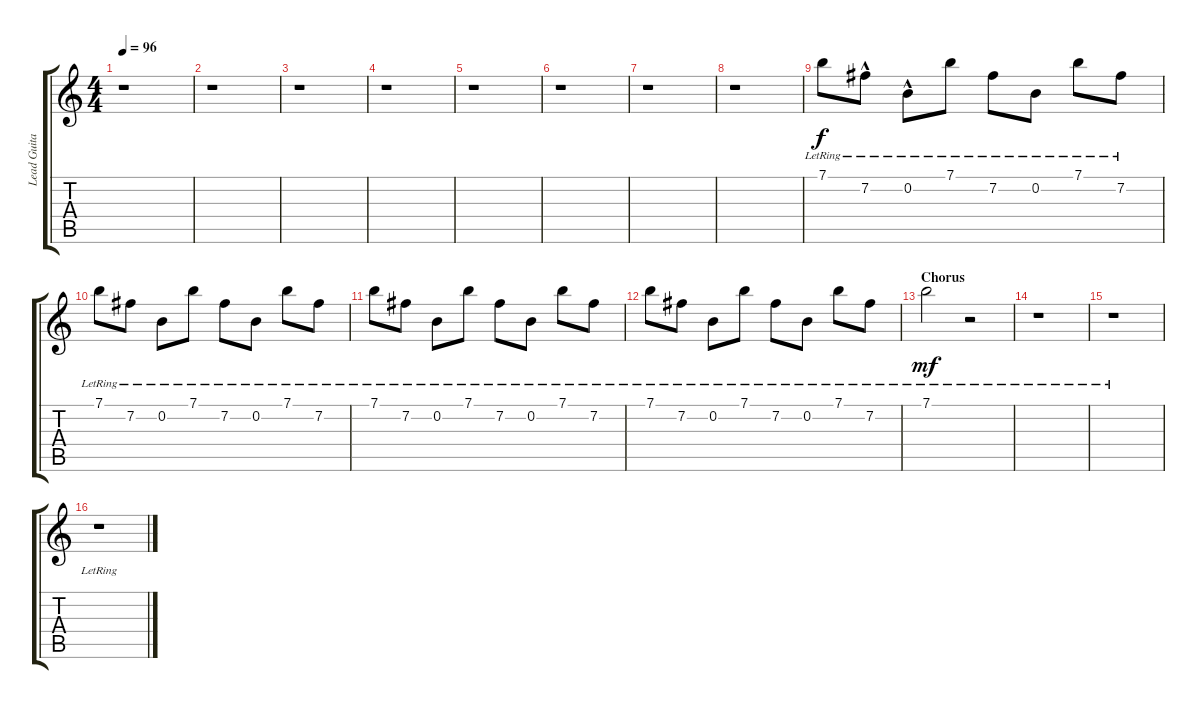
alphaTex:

\track ("Lead Guitar (Clean)" "Lead Guita") {instrument electricguitarclean}
\staff {score tabs}
\tuning (E4 B3 G3 D3 A2 E2) {hide}
\ts (4 4)
\tempo 96
\clef g2
\ks c
r.1{dy f} |
r.1 |
r.1 |
r.1 |
r.1 |
r.1 |
r.1 |
r.1 |
7.1{lr}.8 7.2{hac lr}.8 0.2{hac lr}.8 7.1{lr}.8 7.2{lr}.8 0.2{lr}.8 7.1{lr}.8 7.2{lr}.8 |
7.1{lr}.8 7.2{lr}.8 0.2{lr}.8 7.1{lr}.8 7.2{lr}.8 0.2{lr}.8 7.1{lr}.8 7.2{lr}.8 |
7.1{lr}.8 7.2{lr}.8 0.2{lr}.8 7.1{lr}.8 7.2{lr}.8 0.2{lr}.8 7.1{lr}.8 7.2{lr}.8 |
7.1{lr}.8 7.2{lr}.8 0.2{lr}.8 7.1{lr}.8 7.2{lr}.8 0.2{lr}.8 7.1{lr}.8 7.2{lr}.8 |
\section ("" "Chorus")
7.1{lr}.2{dy mf} r.2 |
r.1 |
r.1 |
r.1
